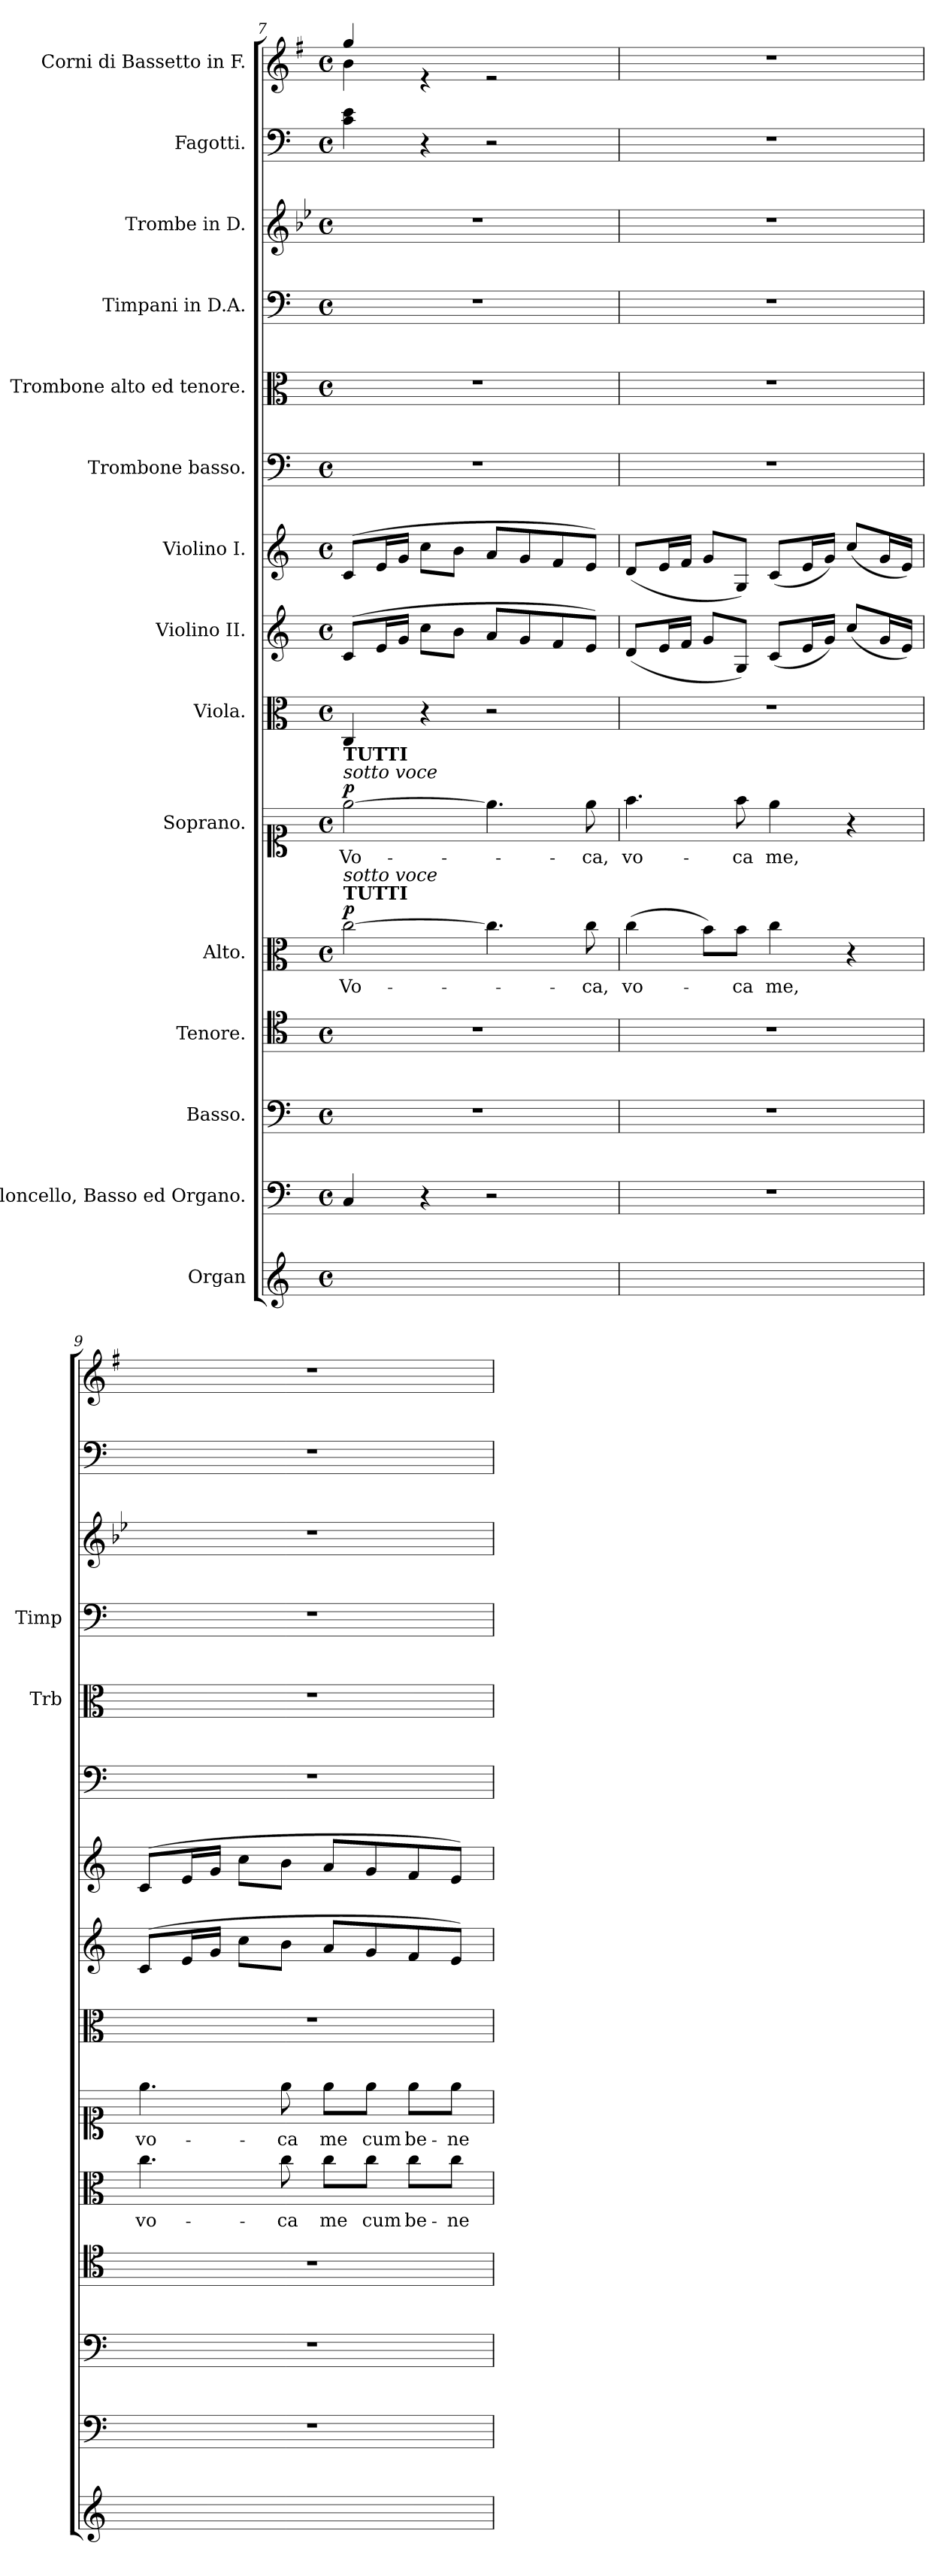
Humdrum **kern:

**kern	**kern	**kern	**kern	**kern	**text	**dynam	**kern	**text	**dynam	**kern	**kern	**kern	**kern	**kern	**kern	**kern	**kern	**kern
*part15	*part14	*part13	*part12	*part11	*part11	*part11	*part10	*part10	*part10	*part9	*part8	*part7	*part6	*part5	*part4	*part3	*part2	*part1
*staff15	*staff14	*staff13	*staff12	*staff11	*staff11	*staff11	*staff10	*staff10	*staff10	*staff9	*staff8	*staff7	*staff6	*staff5	*staff4	*staff3	*staff2	*staff1
*I"Organ	*I"Violoncello, Basso ed Organo.	*I"Basso.	*I"Tenore.	*I"Alto.	*	*	*I"Soprano.	*	*	*I"Viola.	*I"Violino II.	*I"Violino I.	*I"Trombone basso.	*I"Trombone alto ed tenore.	*I"Timpani in D.A.	*I"Trombe in D.	*I"Fagotti.	*I"Corni di Bassetto in F.
*	*	*	*	*	*	*	*	*	*	*	*	*	*	*I'Trb	*I'Timp	*	*	*
*clefG2	*clefF4	*clefF4	*clefC4	*clefC3	*	*	*clefC1	*	*	*clefC3	*clefG2	*clefG2	*clefF4	*clefC3	*clefF4	*clefG2	*clefF4	*clefG2
*	*	*	*	*	*	*	*	*	*	*	*	*	*	*	*	*ITrd-1c-2	*	*ITrd4c7
*k[]	*k[]	*k[]	*k[]	*k[]	*	*	*k[]	*	*	*k[]	*k[]	*k[]	*k[]	*k[]	*k[]	*k[]	*k[]	*k[]
*M4/4	*M4/4	*M4/4	*M4/4	*M4/4	*	*	*M4/4	*	*	*M4/4	*M4/4	*M4/4	*M4/4	*M4/4	*M4/4	*M4/4	*M4/4	*M4/4
*met(c)	*met(c)	*met(c)	*met(c)	*met(c)	*	*	*met(c)	*	*	*met(c)	*met(c)	*met(c)	*met(c)	*met(c)	*met(c)	*met(c)	*met(c)	*met(c)
=7	=7	=7	=7	=7	=7	=7	=7	=7	=7	=7	=7	=7	=7	=7	=7	=7	=7	=7
*	*^	*	*	*	*	*	*	*	*	*	*	*	*	*	*	*	*	*
!	!	!	!	!	!	!	!	!LO:TX:a:i:t=sotto voce	!	!	!	!	!	!	!	!	!	!	!
!	!	!	!	!	!	!	!	!LO:TX:a:B:t=TUTTI	!	!	!	!	!	!	!	!	!	!	!
!	!	!	!	!	!LO:TX:a:B:t=TUTTI	!	!	!	!	!	!	!	!	!	!	!	!	!	!
!	!	!	!	!	!LO:TX:a:i:t=sotto voce	!	!	!	!	!	!	!	!	!	!	!	!	!	!
!	!	!	!	!	!	!LO:LY:b	!LO:DY:a	!	!LO:LY:b	!LO:DY:a	!	!	!	!	!	!	!	!	!
*	*	*	*	*	*	*	*	*	*	*	*	*	*	*	*	*	*	*	*^
1ryy	4C/	4CC/yy	1r	1r	[2cc\	Vo-	p	[2ee\	Vo-	p	4C/	(<8c/L	(<8c/L	1r	1r	1r	1r	4c\ 4e\	4cc/	4e\
.	.	.	.	.	.	.	.	.	.	.	.	16e/L	16e/L	.	.	.	.	.	.	.
.	.	.	.	.	.	.	.	.	.	.	.	16g/JJ	16g/JJ	.	.	.	.	.	.	.
.	4r	4ryy	.	.	.	.	.	.	.	.	4r	8cc\L	8cc\L	.	.	.	.	4r	4re	2.ryy
.	.	.	.	.	.	.	.	.	.	.	.	8b\J	8b\J	.	.	.	.	.	.	.
.	2r	2ryy	.	.	4.cc\]	.	.	4.ee\]	.	.	2r	8a/L	8a/L	.	.	.	.	2r	2re	.
.	.	.	.	.	.	.	.	.	.	.	.	8g/	8g/	.	.	.	.	.	.	.
.	.	.	.	.	.	.	.	.	.	.	.	8f/	8f/	.	.	.	.	.	.	.
!	!	!	!	!	!	!LO:LY:b	!	!	!LO:LY:b	!	!	!	!	!	!	!	!	!	!	!
.	.	.	.	.	8cc\	-ca,	.	8ee\	-ca,	.	.	8e/J)	8e/J)	.	.	.	.	.	.	.
*	*v	*v	*	*	*	*	*	*	*	*	*	*	*	*	*	*	*	*	*v	*v
=8	=8	=8	=8	=8	=8	=8	=8	=8	=8	=8	=8	=8	=8	=8	=8	=8	=8	=8
!	!	!	!	!	!LO:LY:b	!	!	!LO:LY:b	!	!	!	!	!	!	!	!	!	!
1ryy	1r	1r	1r	(>4cc\	vo-	.	4.ff\	vo-	.	1r	(<8d/L	(<8d/L	1r	1r	1r	1r	1r	1r
.	.	.	.	.	.	.	.	.	.	.	16e/L	16e/L	.	.	.	.	.	.
.	.	.	.	.	.	.	.	.	.	.	16f/JJ	16f/JJ	.	.	.	.	.	.
.	.	.	.	8b\L)	.	.	.	.	.	.	8g/L	8g/L	.	.	.	.	.	.
!	!	!	!	!	!LO:LY:b	!	!	!LO:LY:b	!	!	!	!	!	!	!	!	!	!
.	.	.	.	8b\J	-ca	.	8ff\	-ca	.	.	8G/J)	8G/J)	.	.	.	.	.	.
!	!	!	!	!	!LO:LY:b	!	!	!LO:LY:b	!	!	!	!	!	!	!	!	!	!
.	.	.	.	4cc\	me,	.	4ee\	me,	.	.	(<8c/L	(<8c/L	.	.	.	.	.	.
.	.	.	.	.	.	.	.	.	.	.	16e/L	16e/L	.	.	.	.	.	.
.	.	.	.	.	.	.	.	.	.	.	16g/JJ)	16g/JJ)	.	.	.	.	.	.
.	.	.	.	4r	.	.	4r	.	.	.	(<8cc/L	(<8cc/L	.	.	.	.	.	.
.	.	.	.	.	.	.	.	.	.	.	16g/L	16g/L	.	.	.	.	.	.
.	.	.	.	.	.	.	.	.	.	.	16e/JJ)	16e/JJ)	.	.	.	.	.	.
=9	=9	=9	=9	=9	=9	=9	=9	=9	=9	=9	=9	=9	=9	=9	=9	=9	=9	=9
!	!	!	!	!	!LO:LY:b	!	!	!LO:LY:b	!	!	!	!	!	!	!	!	!	!
1ryy	1r	1r	1r	4.cc\	vo-	.	4.ee\	vo-	.	1r	(<8c/L	(<8c/L	1r	1r	1r	1r	1r	1r
.	.	.	.	.	.	.	.	.	.	.	16e/L	16e/L	.	.	.	.	.	.
.	.	.	.	.	.	.	.	.	.	.	16g/JJ	16g/JJ	.	.	.	.	.	.
.	.	.	.	.	.	.	.	.	.	.	8cc\L	8cc\L	.	.	.	.	.	.
!	!	!	!	!	!LO:LY:b	!	!	!LO:LY:b	!	!	!	!	!	!	!	!	!	!
.	.	.	.	8cc\	ca	.	8ee\	-ca	.	.	8b\J	8b\J	.	.	.	.	.	.
!	!	!	!	!	!LO:LY:b	!	!	!LO:LY:b	!	!	!	!	!	!	!	!	!	!
.	.	.	.	8cc\L	me	.	8ee\L	me	.	.	8a/L	8a/L	.	.	.	.	.	.
!	!	!	!	!	!LO:LY:b	!	!	!LO:LY:b	!	!	!	!	!	!	!	!	!	!
.	.	.	.	8cc\J	cum	.	8ee\J	cum	.	.	8g/	8g/	.	.	.	.	.	.
!	!	!	!	!	!LO:LY:b	!	!	!LO:LY:b	!	!	!	!	!	!	!	!	!	!
.	.	.	.	8cc\L	be-	.	8ee\L	be-	.	.	8f/	8f/	.	.	.	.	.	.
!	!	!	!	!	!LO:LY:b	!	!	!LO:LY:b	!	!	!	!	!	!	!	!	!	!
.	.	.	.	8cc\J	-ne-	.	8ee\J	-ne-	.	.	8e/J)	8e/J)	.	.	.	.	.	.
=	=	=	=	=	=	=	=	=	=	=	=	=	=	=	=	=	=	=
*-	*-	*-	*-	*-	*-	*-	*-	*-	*-	*-	*-	*-	*-	*-	*-	*-	*-	*-
